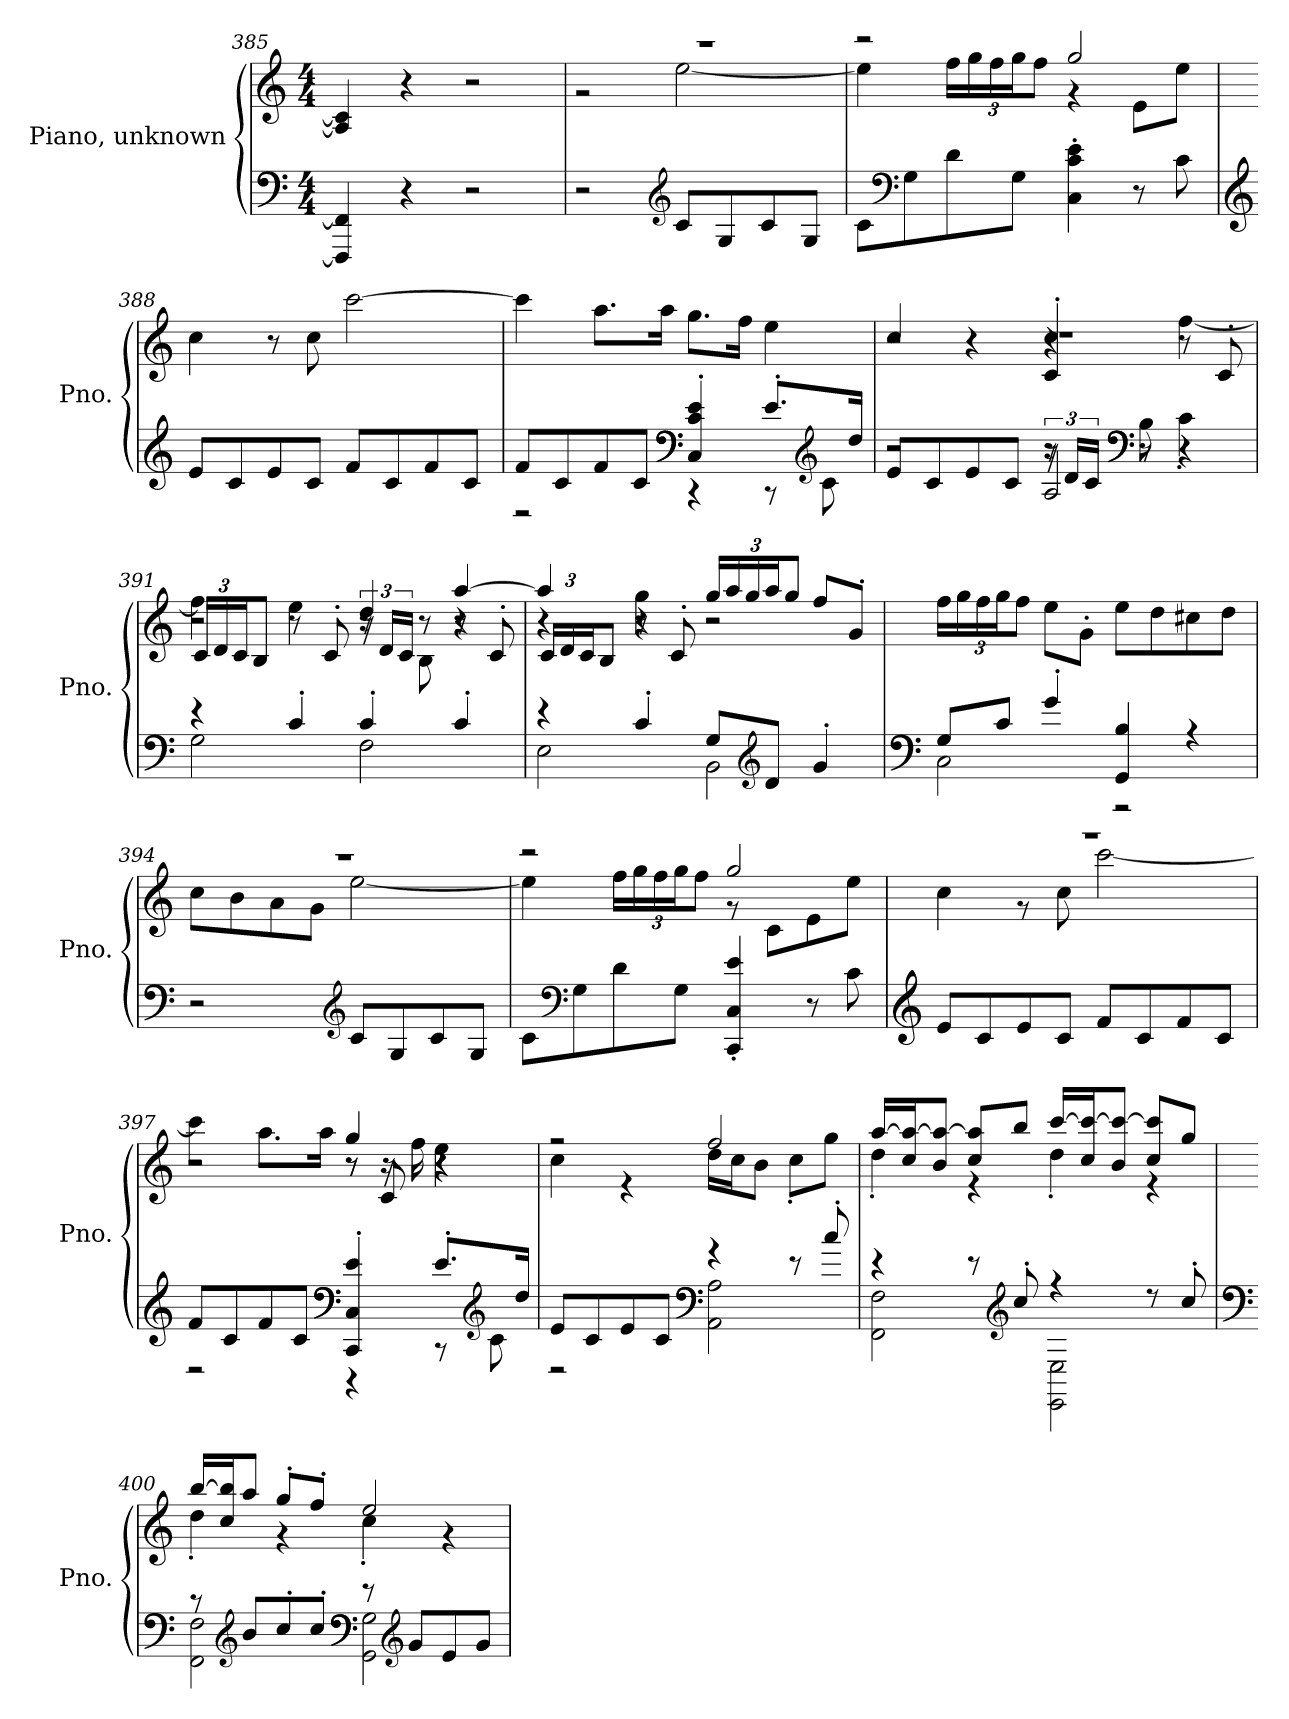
**kern	**kern
*part1	*part1
*staff2	*staff1
*I"Piano, unknown	*
*I'Pno.	*
*clefF4	*clefG2
*k[]	*k[]
*M4/4	*M4/4
=385	=385
4FFF/] 4FF/]	4A/] 4c/]
4r	4r
2r	2r
=386	=386
*	*^
2r	1r	2r
*clefG2	*	*
8c/L	.	[2ee\
8G/	.	.
8c/	.	.
8G/J	.	.
=387	=387	=387
8c\L	2r	4ee\]
*clefF4	*	*
8G\	.	.
*	*	*Xbrackettup
8d\	.	24ff\LL
.	.	24gg\
.	.	24ff\
8G\J	.	24gg\J
.	.	12ff\J
4C\' 4c\' 4e\'	2gg/	4r
8r	.	8e\L
8c\	.	8ee\J
*	*v	*v
!!LO:PB:g=z
=388	=388
*clefG2	*
8e/L	4cc\
8c/	.
8e/	8r
8c/J	8cc\
8f/L	[2ccc\
8c/	.
8f/	.
8c/J	.
=389	=389
*^	*
8f/L	2r	4ccc\]
8c/	.	.
8f/	.	8.aa\L
8c/J	.	.
.	.	16aa\Jk
*clefF4	*	*
4C/' 4c/' 4e/'	4r	8.gg\L
.	.	16ff\Jk
8.e'/L	8r	4ee\
*clefG2	*	*
.	8c\	.
16dd/Jk	.	.
=390	=390	=390
*	*^	*^
*	*	*	*	*^
8e/L	2r	2r	1r	2r	4cc/
8c/	.	.	.	.	.
8e/	.	.	.	.	4r
8c/J	.	.	.	.	.
24r	8r	2A/	.	4r	4c/' 4cc/'
24d/LL	.	.	.	.	.
24c/JJ	.	.	.	.	.
*clefF4	*	*	*	*	*
8r	8B\	.	.	.	.
4r	4c'\	.	.	[4ff\	8r
.	.	.	.	.	8c'/
*	*v	*v	*	*	*
!!LO:LB:g=z	!!	!!
=391	=391	=391	=391	=391
4r	2G\	2r	4ff\]	24c/LL
.	.	.	.	24d/
.	.	.	.	24c/J
.	.	.	.	8B/J
4c'/	.	.	4ee\	8r
.	.	.	.	8c'/
*	*	*	*	*brackettup
4c'/	2F\	4dd/	8r	24r
.	.	.	.	24d/LL
.	.	.	.	24c/JJ
.	.	.	8B\	8r
4c'/	.	[4aa/	4r	8r
.	.	.	.	8c'/
=392	=392	=392	=392	=392
*	*	*	*	*Xbrackettup
4r	2E\	4aa/]	4r	24c/LL
.	.	.	.	24d/
.	.	.	.	24c/J
.	.	.	.	8B/J
4c'/	.	4r	4gg\	8r
.	.	.	.	8c'/
8G/L	2BB\	2r	2r	24gg/LL
.	.	.	.	24aa/
.	.	.	.	24gg/
*clefG2	*	*	*	*
8d/J	.	.	.	24aa/J
.	.	.	.	12gg/J
4g'/	.	.	.	8ff/L
.	.	.	.	8g'/J
*	*	*v	*v	*v
=393	=393	=393
*clefF4	*	*
8G/L	2C\	24ff\LL
.	.	24gg\
.	.	24ff\
8c/J	.	24gg\J
.	.	12ff\J
4g'/	.	8ee\L
.	.	8g'\J
4GG/ 4B/	2r	8ee\L
.	.	8dd\
4r	.	8cc#X\
.	.	8dd\J
*v	*v	*
!!LO:LB:g=z
=394	=394
*	*^
2r	1r	8cc\L
.	.	8b\
.	.	8a\
.	.	8g\J
*clefG2	*	*
8c/L	.	[2ee\
8G/	.	.
8c/	.	.
8G/J	.	.
=395	=395	=395
8c\L	2r	4ee\]
*clefF4	*	*
8G\	.	.
8d\	.	24ff\LL
.	.	24gg\
.	.	24ff\
8G\J	.	24gg\J
.	.	12ff\J
4CC/' 4C/' 4e/'	2gg/	8r
.	.	8c\L
8r	.	8e\
8c\	.	8ee\J
=396	=396	=396
*clefG2	*	*
8e/L	1r	4cc\
8c/	.	.
8e/	.	8r
8c/J	.	8cc\
8f/L	.	[2ccc\
8c/	.	.
8f/	.	.
8c/J	.	.
!!LO:LB:g=z
=397	=397	=397
*^	*	*^
8f/L	2r	2r	4ccc\]	2r
8c/	.	.	.	.
8f/	.	.	8.aa\L	.
8c/J	.	.	.	.
.	.	.	16aa\Jk	.
*clefF4	*	*	*	*
4CC/' 4C/' 4e/'	4r	4gg/	8r	8r
.	.	.	16r	8c/
.	.	.	16ff\	.
8.e'/L	8r	4r	4ee\	4r
*clefG2	*	*	*	*
.	8c\	.	.	.
16dd/Jk	.	.	.	.
*	*	*	*v	*v
=398	=398	=398	=398
8e/L	2r	2r	4cc\
8c/	.	.	.
8e/	.	.	4r
8c/J	.	.	.
*clefF4	*	*	*
4r	2AA\ 2A\	2ff/	16dd\LL
.	.	.	16cc\J
.	.	.	8b\J
8r	.	.	8cc'\L
8cc'/	.	.	8gg\J
=399	=399	=399	=399
4r	2FF\ 2F\	[16aa/LL	4dd'\
.	.	16cc/ 16aa/_J	.
.	.	8b/ 8aa/_J	.
8r	.	8cc/ 8aa/]L	4r
*clefG2	*	*	*
8cc'/	.	8bb/J	.
4r	2EE\ 2E\	[16ccc/LL	4dd'\
.	.	16cc/ 16ccc/_J	.
.	.	8b/ 8ccc/_J	.
8r	.	8cc/ 8ccc/]L	4r
8cc'/	.	8gg/J	.
!!LO:LB:g=z	!!
=400	=400	=400	=400
*clefF4	*	*	*
8r	2FF\ 2F\	[16bb/LL	4dd'\
.	.	16cc/ 16bb/]J	.
*clefG2	*	*	*
8b/L	.	8aa/J	.
8cc'/	.	8gg'/L	4r
8cc'/J	.	8ff'/J	.
*clefF4	*	*	*
8r	2GG\ 2G\	2ee/	4cc'\
*clefG2	*	*	*
8g/L	.	.	.
8e/	.	.	4r
8g/J	.	.	.
*v	*v	*	*
*	*v	*v
=	=
*-	*-
